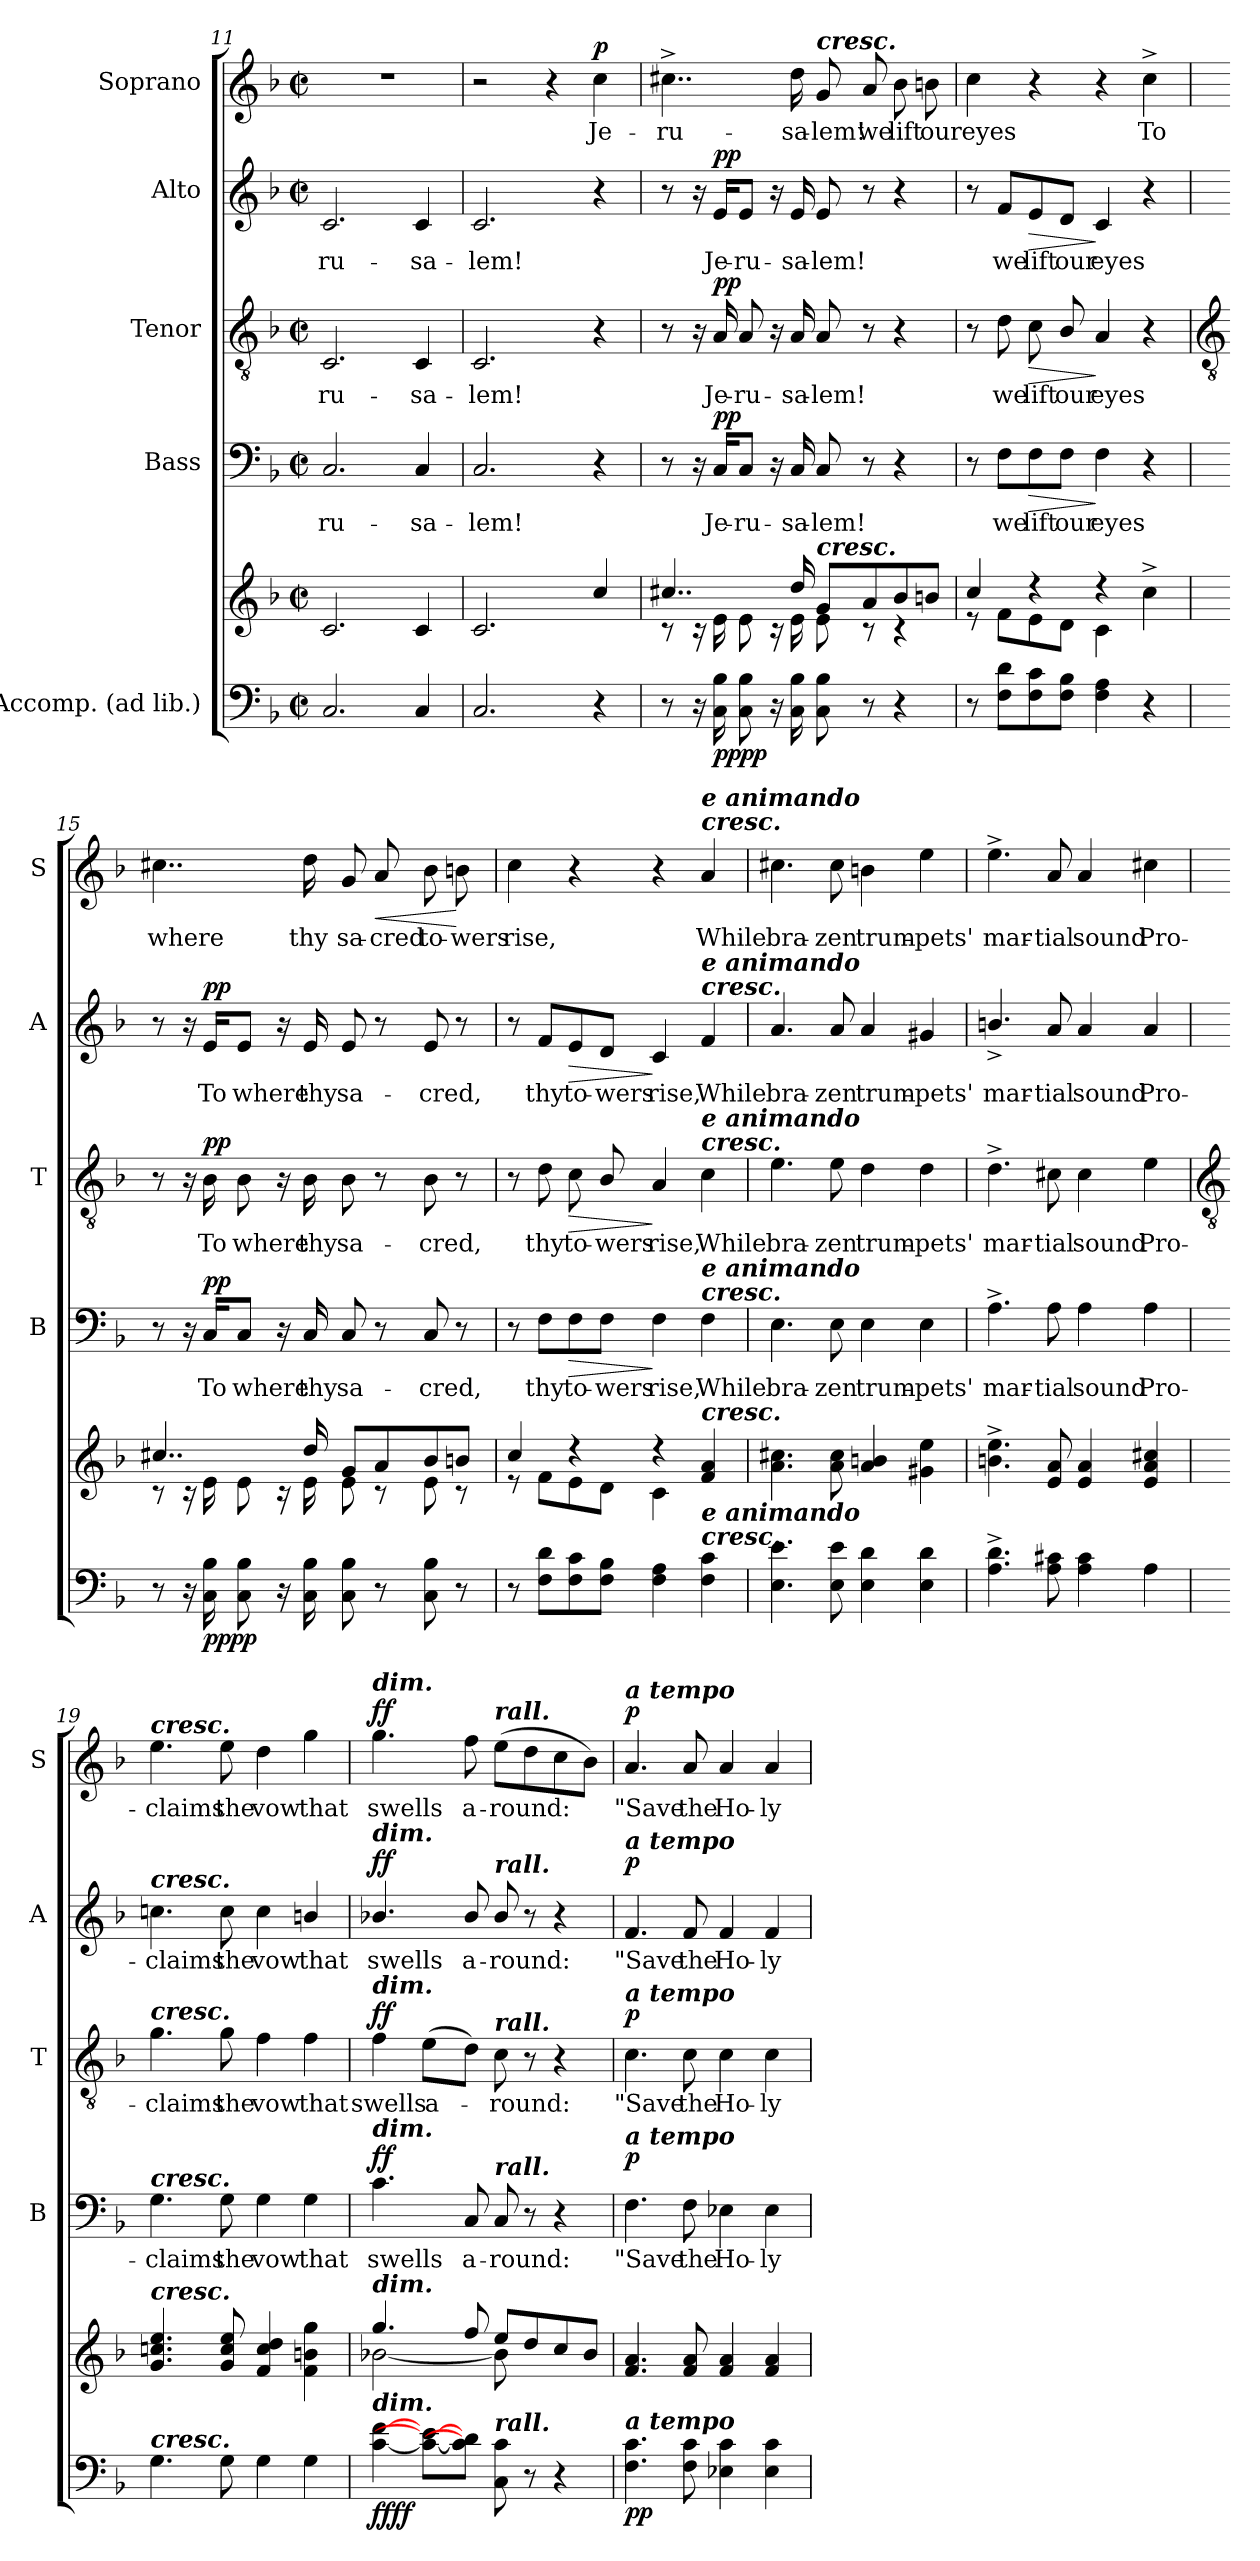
**kern	**kern	**dynam	**kern	**text	**dynam	**kern	**text	**dynam	**kern	**text	**dynam	**kern	**text	**dynam
*part5	*part5	*part5	*part4	*part4	*part4	*part3	*part3	*part3	*part2	*part2	*part2	*part1	*part1	*part1
*staff6	*staff5	*staff5/6	*staff4	*staff4	*staff4	*staff3	*staff3	*staff3	*staff2	*staff2	*staff2	*staff1	*staff1	*staff1
*I"Accomp. (ad lib.)	*	*	*I"Bass	*	*	*I"Tenor	*	*	*I"Alto	*	*	*I"Soprano	*	*
*	*	*	*I'B	*	*	*I'T	*	*	*I'A	*	*	*I'S	*	*
*clefF4	*clefG2	*	*clefF4	*	*	*clefGv2	*	*	*clefG2	*	*	*clefG2	*	*
*k[b-]	*k[b-]	*	*k[b-]	*	*	*k[b-]	*	*	*k[b-]	*	*	*k[b-]	*	*
*F:	*F:	*	*F:	*	*	*F:	*	*	*F:	*	*	*F:	*	*
*M2/2	*M2/2	*	*M2/2	*	*	*M2/2	*	*	*M2/2	*	*	*M2/2	*	*
*met(c|)	*met(c|)	*	*met(c|)	*	*	*met(c|)	*	*	*met(c|)	*	*	*met(c|)	*	*
=11	=11	=11	=11	=11	=11	=11	=11	=11	=11	=11	=11	=11	=11	=11
*	*^	*	*	*	*	*	*	*	*	*	*	*	*	*
!	!	!	!	!	!LO:LY:b	!	!	!LO:LY:b	!	!	!LO:LY:b	!	!	!	!
2.C	2.c	1ryy	.	2.C	-ru-	.	2.C	-ru-	.	2.c	-ru-	.	1r	.	.
!	!	!	!	!	!LO:LY:b	!	!	!LO:LY:b	!	!	!LO:LY:b	!	!	!	!
4C	4c	.	.	4C	-sa-	.	4C	-sa-	.	4c	-sa-	.	.	.	.
=12	=12	=12	=12	=12	=12	=12	=12	=12	=12	=12	=12	=12	=12	=12	=12
!	!	!	!	!	!LO:LY:b	!	!	!LO:LY:b	!	!	!LO:LY:b	!	!	!	!
2.C	2.c	1ryy	.	2.C	-lem!	.	2.C	-lem!	.	2.c	-lem!	.	2r	.	.
.	.	.	.	.	.	.	.	.	.	.	.	.	4r	.	.
!	!	!	!	!	!	!	!	!	!	!	!	!	!	!LO:LY:b	!LO:DY:b
4r	4cc/	.	.	4r	.	.	4r	.	.	4r	.	.	4cc	Je-	p
=13	=13	=13	=13	=13	=13	=13	=13	=13	=13	=13	=13	=13	=13	=13	=13
!	!	!	!	!	!	!	!	!	!	!	!	!	!	!LO:LY:b	!
8r	4..cc#X/	8r	.	8r	.	.	8r	.	.	8r	.	.	4..cc#X^	-ru-	.
16r	.	16r	.	16r	.	.	16r	.	.	16r	.	.	.	.	.
!	!	!	!LO:DY:b=2	!	!LO:LY:b	!	!	!LO:LY:b	!	!	!LO:LY:b	!	!	!	!
!	!	!	!LO:DY:n=1:b	!	!	!LO:DY:b	!	!	!LO:DY:b	!	!	!LO:DY:b	!	!	!
16C 16B-LL	.	16e\LL	pp pp	16C/KL	Je-	pp	16A	Je-	pp	16e/KL	Je-	pp	.	.	.
!	!	!	!	!	!LO:LY:b	!	!	!LO:LY:b	!	!	!LO:LY:b	!	!	!	!
8C 8B-J	.	8e\J	.	8C/J	-ru-	.	8A	-ru-	.	8e/J	-ru-	.	.	.	.
16r	.	16r	.	16r	.	.	16r	.	.	16r	.	.	.	.	.
!	!	!	!	!	!LO:LY:b	!	!	!LO:LY:b	!	!	!LO:LY:b	!	!	!LO:LY:b	!
16C 16B-	16dd/	16e\	.	16C	-sa-	.	16A	-sa-	.	16e	-sa-	.	16dd	-sa-	.
!	!	!	!	!	!	!	!	!	!	!	!	!	!LO:TX:a:Bi:t=cresc.	!	!
!	!LO:TX:a:Bi:t=cresc.	!	!	!	!	!	!	!	!	!	!	!	!	!	!
!	!	!	!	!	!LO:LY:b	!	!	!LO:LY:b	!	!	!LO:LY:b	!	!	!LO:LY:b	!
8C 8B-	8gL	8e\	.	8C	-lem!	.	8A	-lem!	.	8e	-lem!	.	8g	-lem!	.
!	!	!	!	!	!	!	!	!	!	!	!	!	!	!LO:LY:b	!
8r	8a	8r	.	8r	.	.	8r	.	.	8r	.	.	8a	we	.
!	!	!	!	!	!	!	!	!	!	!	!	!	!	!LO:LY:b	!
4r	8b-	4r	.	4r	.	.	4r	.	.	4r	.	.	8b-	lift	.
!	!	!	!	!	!	!	!	!	!	!	!	!	!	!LO:LY:b	!
.	8bnJ	.	.	.	.	.	.	.	.	.	.	.	8bn	our	.
=14	=14	=14	=14	=14	=14	=14	=14	=14	=14	=14	=14	=14	=14	=14	=14
!	!	!	!	!	!	!	!	!	!	!	!	!	!	!LO:LY:b	!
8r	4cc/	8r	.	8r	.	.	8r	.	.	8r	.	.	4cc	eyes	.
!	!	!	!	!	!LO:LY:b	!	!	!LO:LY:b	!	!	!LO:LY:b	!	!	!	!
8F 8dL	.	8f\L	.	8F\L	we	.	8d	we	.	8f/L	we	.	.	.	.
!	!	!	!	!	!LO:LY:b	!LO:HP:b	!	!LO:LY:b	!LO:HP:b	!	!LO:LY:b	!LO:HP:b	!	!	!
8F 8c	4r	8e\	.	8F\	lift	>	8c	lift	>	8e/	lift	>	4r	.	.
!	!	!	!	!	!LO:LY:b	!	!	!LO:LY:b	!	!	!LO:LY:b	!	!	!	!
8F 8B-J	.	8d\J	.	8F\J	our	.	8B-/	our	.	8d/J	our	.	.	.	.
!	!	!	!	!	!LO:LY:b	!	!	!LO:LY:b	!	!	!LO:LY:b	!	!	!	!
4F 4A	4r	4c\	.	4F	eyes	]	4A	eyes	]	4c	eyes	]	4r	.	.
!	!	!	!	!	!	!	!	!	!	!	!	!	!	!LO:LY:b	!
4r	4cc^	4ryy	.	4r	.	.	4r	.	.	4r	.	.	4cc^	To	.
!!LO:LB:g=z
=15	=15	=15	=15	=15	=15	=15	=15	=15	=15	=15	=15	=15	=15	=15	=15
*	*	*	*	*	*	*	*clefGv2	*	*	*	*	*	*	*	*
!	!	!	!	!	!	!	!	!	!	!	!	!	!	!LO:LY:b	!
8r	4..cc#X/	8r	.	8r	.	.	8r	.	.	8r	.	.	4..cc#X	where	.
16r	.	16r	.	16r	.	.	16r	.	.	16r	.	.	.	.	.
!	!	!	!LO:DY:b=2	!	!LO:LY:b	!	!	!LO:LY:b	!	!	!LO:LY:b	!	!	!	!
!	!	!	!LO:DY:n=1:b	!	!	!LO:DY:b	!	!	!LO:DY:b	!	!	!LO:DY:b	!	!	!
16C 16B-LL	.	16e\LL	pp pp	16C/KL	To	pp	16B-	To	pp	16e/KL	To	pp	.	.	.
!	!	!	!	!	!LO:LY:b	!	!	!LO:LY:b	!	!	!LO:LY:b	!	!	!	!
8C 8B-J	.	8e\J	.	8C/J	where	.	8B-	where	.	8e/J	where	.	.	.	.
16r	.	16r	.	16r	.	.	16r	.	.	16r	.	.	.	.	.
!	!	!	!	!	!LO:LY:b	!	!	!LO:LY:b	!	!	!LO:LY:b	!	!	!LO:LY:b	!
16C 16B-	16dd/	16e\	.	16C	thy	.	16B-	thy	.	16e	thy	.	16dd	thy	.
!	!	!	!	!	!LO:LY:b	!	!	!LO:LY:b	!	!	!LO:LY:b	!	!	!LO:LY:b	!
8C 8B-	8g/L	8e\	.	8C	sa-	.	8B-	sa-	.	8e	sa-	.	8g	sa-	.
!	!	!	!	!	!	!	!	!	!	!	!	!	!	!LO:LY:b	!LO:HP:b
8r	8a/	8r	.	8r	.	.	8r	.	.	8r	.	.	8a	-cred	<
!	!	!	!	!	!LO:LY:b	!	!	!LO:LY:b	!	!	!LO:LY:b	!	!	!LO:LY:b	!
8C 8B-	8b-/	8e\	.	8C	-cred,	.	8B-	-cred,	.	8e	-cred,	.	8b-	to-	.
!	!	!	!	!	!	!	!	!	!	!	!	!	!	!LO:LY:b	!
8r	8bn/J	8r	.	8r	.	.	8r	.	.	8r	.	.	8bn	-wers	[
=16	=16	=16	=16	=16	=16	=16	=16	=16	=16	=16	=16	=16	=16	=16	=16
!	!	!	!	!	!	!	!	!	!	!	!	!	!	!LO:LY:b	!
8r	4cc/	8r	.	8r	.	.	8r	.	.	8r	.	.	4cc	rise,	.
!	!	!	!	!	!LO:LY:b	!	!	!LO:LY:b	!	!	!LO:LY:b	!	!	!	!
8F 8dL	.	8f\L	.	8F\L	thy	.	8d	thy	.	8f/L	thy	.	.	.	.
!	!	!	!	!	!LO:LY:b	!LO:HP:b	!	!LO:LY:b	!LO:HP:b	!	!LO:LY:b	!LO:HP:b	!	!	!
8F 8c	4r	8e\	.	8F\	to-	>	8c	to-	>	8e/	to-	>	4r	.	.
!	!	!	!	!	!LO:LY:b	!	!	!LO:LY:b	!	!	!LO:LY:b	!	!	!	!
8F 8B-J	.	8d\J	.	8F\J	-wers	.	8B-/	-wers	.	8d/J	-wers	.	.	.	.
!	!	!	!	!	!LO:LY:b	!	!	!LO:LY:b	!	!	!LO:LY:b	!	!	!	!
4F 4A	4r	4c\	.	4F	rise,	]	4A	rise,	]	4c	rise,	]	4r	.	.
!	!	!	!	!	!	!	!	!	!	!	!	!	!LO:TX:a:Bi:t=cresc.	!	!
!	!	!	!	!	!	!	!	!	!	!	!	!	!LO:TX:a:Bi:t=e animando	!	!
!	!	!	!	!	!	!	!	!	!	!LO:TX:a:Bi:t=cresc.	!	!	!	!	!
!	!	!	!	!	!	!	!	!	!	!LO:TX:a:Bi:t=e animando	!	!	!	!	!
!	!	!	!	!	!	!	!LO:TX:a:Bi:t=cresc.	!	!	!	!	!	!	!	!
!	!	!	!	!	!	!	!LO:TX:a:Bi:t=e animando	!	!	!	!	!	!	!	!
!	!	!	!	!LO:TX:a:Bi:t=cresc.	!	!	!	!	!	!	!	!	!	!	!
!	!	!	!	!LO:TX:a:Bi:t=e animando	!	!	!	!	!	!	!	!	!	!	!
!	!LO:TX:a:Bi:t=cresc.	!	!	!	!	!	!	!	!	!	!	!	!	!	!
!LO:TX:a:Bi:t=cresc.	!	!	!	!	!	!	!	!	!	!	!	!	!	!	!
!LO:TX:a:Bi:t=e animando	!	!	!	!	!	!	!	!	!	!	!	!	!	!	!
!	!	!	!	!	!LO:LY:b	!	!	!LO:LY:b	!	!	!LO:LY:b	!	!	!LO:LY:b	!
4F 4c	4f/ 4a/	4ryy	.	4F	While	.	4c	While	.	4f	While	.	4a	While	.
=17	=17	=17	=17	=17	=17	=17	=17	=17	=17	=17	=17	=17	=17	=17	=17
!	!	!	!	!	!LO:LY:b	!	!	!LO:LY:b	!	!	!LO:LY:b	!	!	!LO:LY:b	!
4.E 4.e	4.a\ 4.cc#X\	1ryy	.	4.E	bra-	.	4.e	bra-	.	4.a	bra-	.	4.cc#X	bra-	.
!	!	!	!	!	!LO:LY:b	!	!	!LO:LY:b	!	!	!LO:LY:b	!	!	!LO:LY:b	!
8E 8e	8a\ 8cc#\	.	.	8E	-zen	.	8e	-zen	.	8a	-zen	.	8cc#	-zen	.
!	!	!	!	!	!LO:LY:b	!	!	!LO:LY:b	!	!	!LO:LY:b	!	!	!LO:LY:b	!
4E 4d	4a/ 4bn/	.	.	4E	trum-	.	4d	trum-	.	4a	trum-	.	4bn	trum-	.
!	!	!	!	!	!LO:LY:b	!	!	!LO:LY:b	!	!	!LO:LY:b	!	!	!LO:LY:b	!
4E 4d	4g#X\ 4ee\	.	.	4E	-pets'	.	4d	-pets'	.	4g#X	-pets'	.	4ee	-pets'	.
=18	=18	=18	=18	=18	=18	=18	=18	=18	=18	=18	=18	=18	=18	=18	=18
!	!	!	!	!	!LO:LY:b	!	!	!LO:LY:b	!	!	!LO:LY:b	!	!	!LO:LY:b	!
4.A^ 4.d^	4.bn\^ 4.ee\^	1ryy	.	4.A^	mar-	.	4.d^	mar-	.	4.bn^/	mar-	.	4.ee^	mar-	.
!	!	!	!	!	!LO:LY:b	!	!	!LO:LY:b	!	!	!LO:LY:b	!	!	!LO:LY:b	!
8A 8c#X	8e/ 8a/	.	.	8A	-tial	.	8c#X	-tial	.	8a	-tial	.	8a	-tial	.
!	!	!	!	!	!LO:LY:b	!	!	!LO:LY:b	!	!	!LO:LY:b	!	!	!LO:LY:b	!
4A 4c#	4e/ 4a/	.	.	4A	sound	.	4c#	sound	.	4a	sound	.	4a	sound	.
!	!	!	!	!	!LO:LY:b	!	!	!LO:LY:b	!	!	!LO:LY:b	!	!	!LO:LY:b	!
4A	4e/ 4a/ 4cc#X/	.	.	4A	Pro-	.	4e	Pro-	.	4a	Pro-	.	4cc#X	Pro-	.
!!LO:LB:g=z
=19	=19	=19	=19	=19	=19	=19	=19	=19	=19	=19	=19	=19	=19	=19	=19
*	*	*	*	*	*	*	*clefGv2	*	*	*	*	*	*	*	*
!	!	!	!	!	!	!	!	!	!	!	!	!	!LO:TX:a:Bi:t=cresc.	!	!
!	!	!	!	!	!	!	!	!	!	!LO:TX:a:Bi:t=cresc.	!	!	!	!	!
!	!	!	!	!	!	!	!LO:TX:a:Bi:t=cresc.	!	!	!	!	!	!	!	!
!	!	!	!	!LO:TX:a:Bi:t=cresc.	!	!	!	!	!	!	!	!	!	!	!
!	!LO:TX:a:Bi:t=cresc.	!	!	!	!	!	!	!	!	!	!	!	!	!	!
!LO:TX:a:Bi:t=cresc.	!	!	!	!	!	!	!	!	!	!	!	!	!	!	!
!	!	!	!	!	!LO:LY:b	!	!	!LO:LY:b	!	!	!LO:LY:b	!	!	!LO:LY:b	!
4.G	4.g/ 4.ccn/ 4.ee/	1ryy	.	4.G	-claims	.	4.g	-claims	.	4.ccn	-claims	.	4.ee	-claims	.
!	!	!	!	!	!LO:LY:b	!	!	!LO:LY:b	!	!	!LO:LY:b	!	!	!LO:LY:b	!
8G	8g/ 8cc/ 8ee/	.	.	8G	the	.	8g	the	.	8cc	the	.	8ee	the	.
!	!	!	!	!	!LO:LY:b	!	!	!LO:LY:b	!	!	!LO:LY:b	!	!	!LO:LY:b	!
4G	4f/ 4cc/ 4dd/	.	.	4G	vow	.	4f	vow	.	4cc	vow	.	4dd	vow	.
!	!	!	!	!	!LO:LY:b	!	!	!LO:LY:b	!	!	!LO:LY:b	!	!	!LO:LY:b	!
4G	4f\ 4bn\ 4gg\	.	.	4G	that	.	4f	that	.	4bn/	that	.	4gg	that	.
=20	=20	=20	=20	=20	=20	=20	=20	=20	=20	=20	=20	=20	=20	=20	=20
!	!	!	!	!	!	!	!	!	!	!	!	!	!LO:TX:a:Bi:t=dim.	!	!
!	!	!	!	!	!	!	!	!	!	!LO:TX:a:Bi:t=dim.	!	!	!	!	!
!	!	!	!	!	!	!	!LO:TX:a:Bi:t=dim.	!	!	!	!	!	!	!	!
!	!	!	!	!LO:TX:a:Bi:t=dim.	!	!	!	!	!	!	!	!	!	!	!
!	!LO:TX:a:Bi:t=dim.	!	!	!	!	!	!	!	!	!	!	!	!	!	!
!LO:TX:a:Bi:t=dim.	!	!	!	!	!	!	!	!	!	!	!	!	!	!	!
!	!	!	!LO:DY:b=2	!	!LO:LY:b	!	!	!LO:LY:b	!	!	!LO:LY:b	!	!	!LO:LY:b	!
!	!	!	!LO:DY:n=1:b	!	!	!LO:DY:b	!	!	!LO:DY:b	!	!	!LO:DY:b	!	!	!LO:DY:b
[4c [4f	4.gg/	[2b-X\	ff ff	4.c	swells	ff	4f	swells	ff	4.b-X/	swells	ff	4.gg	swells	ff
!	!	!	!	!	!	!	!	!LO:LY:b	!	!	!	!	!	!	!
8c_ 8e_L	.	.	.	.	.	.	(>8eL	a-	.	.	.	.	.	.	.
!	!	!	!	!	!LO:LY:b	!	!	!	!	!	!LO:LY:b	!	!	!LO:LY:b	!
8c] 8d]J	8ff/	.	.	8C	a-	.	8dJ)	.	.	8b-/	a-	.	8ff	a-	.
!	!	!	!	!	!	!	!	!	!	!	!	!	!LO:TX:a:Bi:t=rall.	!	!
!	!	!	!	!	!	!	!	!	!	!LO:TX:a:Bi:t=rall.	!	!	!	!	!
!	!	!	!	!	!	!	!LO:TX:a:Bi:t=rall.	!	!	!	!	!	!	!	!
!	!	!	!	!LO:TX:a:Bi:t=rall.	!	!	!	!	!	!	!	!	!	!	!
!LO:TX:a:Bi:t=rall.	!	!	!	!	!	!	!	!	!	!	!	!	!	!	!
!	!	!	!	!	!LO:LY:b	!	!	!LO:LY:b	!	!	!LO:LY:b	!	!	!LO:LY:b	!
8C 8c	8ee/L	8b-\]	.	8C	-round:	.	8c	round:	.	8b-/	-round:	.	(>8eeL	-round:	.
8r	8dd/	4.ryy	.	8r	.	.	8r	.	.	8r	.	.	8dd	.	.
4r	8cc/	.	.	4r	.	.	4r	.	.	4r	.	.	8cc	.	.
.	8b-/J	.	.	.	.	.	.	.	.	.	.	.	8b-J)	.	.
=21	=21	=21	=21	=21	=21	=21	=21	=21	=21	=21	=21	=21	=21	=21	=21
!	!	!	!	!	!	!	!	!	!	!	!	!	!LO:TX:a:Bi:t=a tempo	!	!
!	!	!	!	!	!	!	!	!	!	!LO:TX:a:Bi:t=a tempo	!	!	!	!	!
!	!	!	!	!	!	!	!LO:TX:a:Bi:t=a tempo	!	!	!	!	!	!	!	!
!	!	!	!	!LO:TX:a:Bi:t=a tempo	!	!	!	!	!	!	!	!	!	!	!
!LO:TX:a:Bi:t=a tempo	!	!	!	!	!	!	!	!	!	!	!	!	!	!	!
!	!	!	!LO:DY:b=2	!	!LO:LY:b	!	!	!LO:LY:b	!	!	!LO:LY:b	!	!	!LO:LY:b	!
!	!	!	!LO:DY:n=1:b	!	!	!LO:DY:b	!	!	!LO:DY:b	!	!	!LO:DY:b	!	!	!LO:DY:b
4.F 4.c	4.f/ 4.a/	1ryy	p p	4.F	"Save	p	4.c	"Save	p	4.f	"Save	p	4.a	"Save	p
!	!	!	!	!	!LO:LY:b	!	!	!LO:LY:b	!	!	!LO:LY:b	!	!	!LO:LY:b	!
8F 8c	8f/ 8a/	.	.	8F	the	.	8c	the	.	8f	the	.	8a	the	.
!	!	!	!	!	!LO:LY:b	!	!	!LO:LY:b	!	!	!LO:LY:b	!	!	!LO:LY:b	!
4E-X 4c	4f/ 4a/	.	.	4E-X	Ho-	.	4c	Ho-	.	4f	Ho-	.	4a	Ho-	.
!	!	!	!	!	!LO:LY:b	!	!	!LO:LY:b	!	!	!LO:LY:b	!	!	!LO:LY:b	!
4E- 4c	4f/ 4a/	.	.	4E-	-ly	.	4c	-ly	.	4f	-ly	.	4a	-ly	.
*	*v	*v	*	*	*	*	*	*	*	*	*	*	*	*	*
=	=	=	=	=	=	=	=	=	=	=	=	=	=	=
*-	*-	*-	*-	*-	*-	*-	*-	*-	*-	*-	*-	*-	*-	*-
